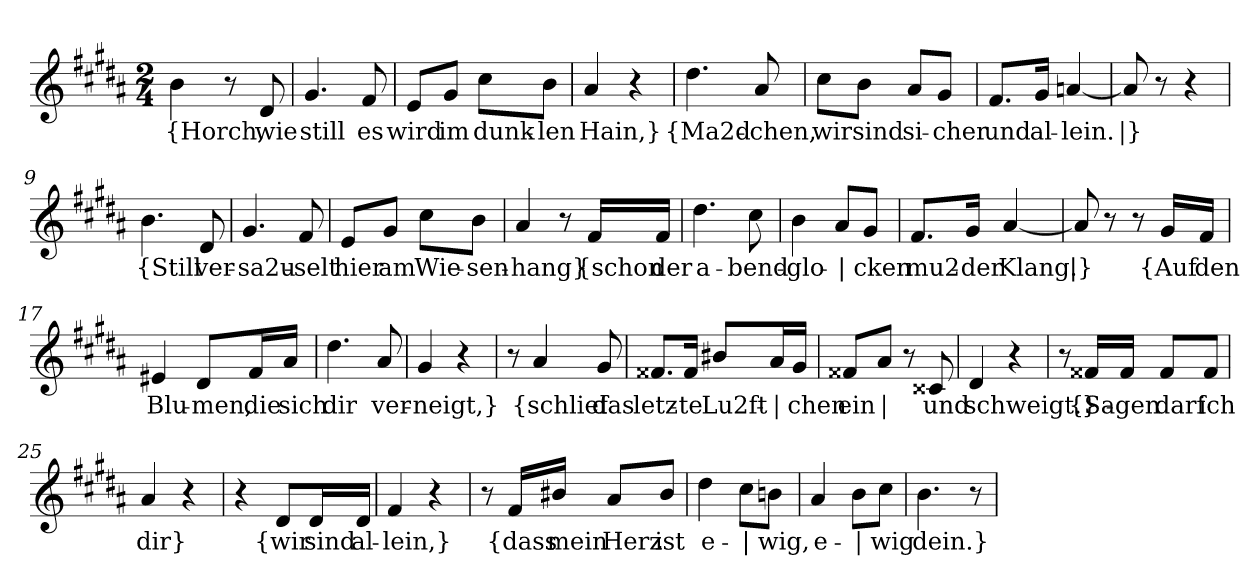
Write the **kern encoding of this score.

**kern	**text
*part1	*part1
*staff1	*staff1
*clefG2	*
*k[f#c#g#d#a#]	*
*M2/4	*
=1	=1
!	!LO:LY:b
4b\	{Horch,
8r	.
!	!LO:LY:b
8d#/	wie
=2	=2
!	!LO:LY:b
4.g#/	still
!	!LO:LY:b
8f#/	es
=3	=3
!	!LO:LY:b
8e/L	wird
!	!LO:LY:b
8g#/J	im
!	!LO:LY:b
8cc#\L	dunk-
!	!LO:LY:b
8b\J	-len
=4	=4
!	!LO:LY:b
4a#/	Hain,}
4r	.
=5	=5
!	!LO:LY:b
4.dd#\	{Ma2d-
!	!LO:LY:b
8a#/	-chen,
=6	=6
!	!LO:LY:b
8cc#\L	wir
!	!LO:LY:b
8b\J	sind
!	!LO:LY:b
8a#/L	si-
!	!LO:LY:b
8g#/J	-cher
=7	=7
!	!LO:LY:b
8.f#/L	und
!	!LO:LY:b
16g#/Jk	al-
!	!LO:LY:b
[4an/	-lein.
!!LO:LB:g=z
=8	=8
!	!LO:LY:b
8a/]	|}
8r	.
4r	.
=9	=9
!	!LO:LY:b
4.b\	{Still
!	!LO:LY:b
8d#/	ver-
=10	=10
!	!LO:LY:b
4.g#/	-sa2u-
!	!LO:LY:b
8f#/	-selt
=11	=11
!	!LO:LY:b
8e/L	hier
!	!LO:LY:b
8g#/J	am
!	!LO:LY:b
8cc#\L	Wie-
!	!LO:LY:b
8b\J	-sen-
=12	=12
!	!LO:LY:b
4a#/	-hang}
8r	.
!	!LO:LY:b
16f#/LL	{schon
!	!LO:LY:b
16f#/JJ	der
=13	=13
!	!LO:LY:b
4.dd#\	a-
!	!LO:LY:b
8cc#\	-bend-
=14	=14
!	!LO:LY:b
4b\	-glo-
!	!LO:LY:b
8a#/L	|
!	!LO:LY:b
8g#/J	-cken
!!LO:LB:g=z
=15	=15
!	!LO:LY:b
8.f#/L	mu2-
!	!LO:LY:b
16g#/Jk	-der
!	!LO:LY:b
[4a#/	Klang.
=16	=16
!	!LO:LY:b
8a#/]	|}
8r	.
8r	.
!	!LO:LY:b
16g#/LL	{Auf
!	!LO:LY:b
16f#/JJ	den
=17	=17
!	!LO:LY:b
4e#X/	Blu-
!	!LO:LY:b
8d#/L	-men,
!	!LO:LY:b
16f#/L	die
!	!LO:LY:b
16a#/JJ	sich
=18	=18
!	!LO:LY:b
4.dd#\	dir
!	!LO:LY:b
8a#/	ver-
=19	=19
!	!LO:LY:b
4g#/	-neigt,}
4r	.
=20	=20
8r	.
!	!LO:LY:b
4a#/	{schlief
!	!LO:LY:b
8g#/	das
!!LO:LB:g=z
=21	=21
!	!LO:LY:b
8.f##X/L	letz-
!	!LO:LY:b
16f##/Jk	-te
!	!LO:LY:b
8b#X/L	Lu2ft-
!	!LO:LY:b
16a#/L	|
!	!LO:LY:b
16g#/JJ	-chen
=22	=22
!	!LO:LY:b
8f##X/L	ein
!	!LO:LY:b
8a#/J	|
8r	.
!	!LO:LY:b
8c##X/	und
=23	=23
!	!LO:LY:b
4d#/	schweigt.}
4r	.
=24	=24
8r	.
!	!LO:LY:b
16f##X/LL	{Sa-
!	!LO:LY:b
16f##/JJ	-gen
!	!LO:LY:b
8f##/L	darf
!	!LO:LY:b
8f##/J	ich
=25	=25
!	!LO:LY:b
4a#/	dir}
4r	.
=26	=26
4r	.
!	!LO:LY:b
8d#/L	{wir
!	!LO:LY:b
16d#/L	sind
!	!LO:LY:b
16d#/JJ	al-
=27	=27
!	!LO:LY:b
4f#/	-lein,}
4r	.
!!LO:LB:g=z
=28	=28
8r	.
!	!LO:LY:b
16f#/LL	{dass
!	!LO:LY:b
16b#X/JJ	mein
!	!LO:LY:b
8a#/L	Herz
!	!LO:LY:b
8b#/J	ist
=29	=29
!	!LO:LY:b
4dd#\	e-
!	!LO:LY:b
8cc#\L	|
!	!LO:LY:b
8bn\J	-wig,
=30	=30
!	!LO:LY:b
4a#/	e-
!	!LO:LY:b
8b\L	|
!	!LO:LY:b
8cc#\J	-wig
=31	=31
!	!LO:LY:b
4.b\	dein.}
8r	.
=	=
*-	*-
